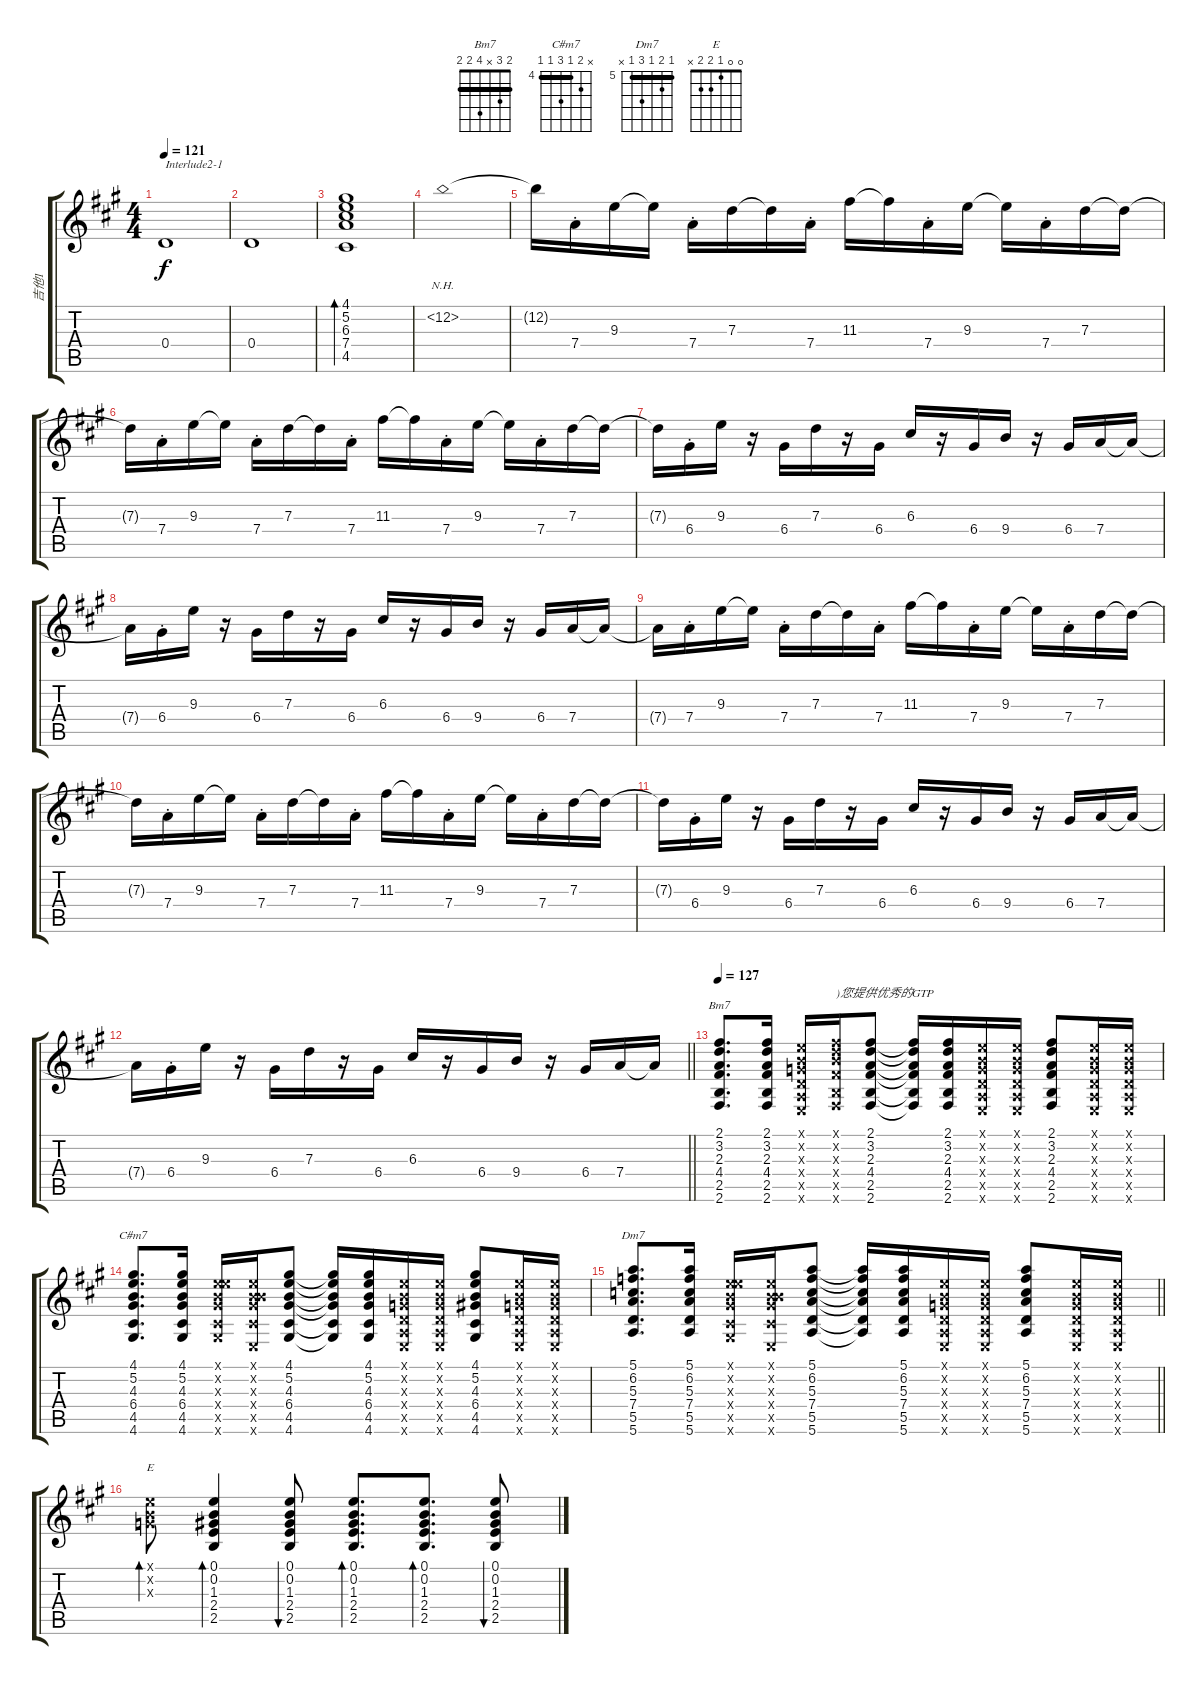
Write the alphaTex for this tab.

\track ("吉他1" "吉他1") {instrument acousticguitarsteel}
\staff {score tabs}
\tuning (E4 B3 G3 D3 A2 E2) {hide}
\chord ("Bm7" 2 3 x 4 2 2) {barre 2}
\chord ("C#m7" x 5 4 6 4 4) {firstfret 4 barre 4}
\chord ("Dm7" 5 6 5 7 5 x) {firstfret 5 barre 5}
\chord ("E" 0 0 1 2 2 x)
\ts (4 4)
\tempo 121
\clef g2
\ks a
0.4.1{txt "Interlude2-1" dy f volume 13} |
0.4.1 |
(4.1 5.2 6.3 7.4 4.5).1{bd 120} |
12.2{nh}.1 |
12.2{t}.16 7.4{st}.16 9.3.16 9.3{t}.16 7.4{st}.16 7.3.16 7.3{t}.16 7.4{st}.16 11.3.16 11.3{t}.16 7.4{st}.16 9.3.16 9.3{t}.16 7.4{st}.16 7.3.16 7.3{t}.16 |
7.3{t}.16 7.4{st}.16 9.3.16 9.3{t}.16 7.4{st}.16 7.3.16 7.3{t}.16 7.4{st}.16 11.3.16 11.3{t}.16 7.4{st}.16 9.3.16 9.3{t}.16 7.4{st}.16 7.3.16 7.3{t}.16 |
7.3{t}.16 6.4{st}.16 9.3.16 r.16 6.4.16 7.3.16 r.16 6.4.16 6.3.16 r.16 6.4.16 9.4.16 r.16 6.4.16 7.4.16 7.4{t}.16 |
7.4{t}.16 6.4{st}.16 9.3.16 r.16 6.4.16 7.3.16 r.16 6.4.16 6.3.16 r.16 6.4.16 9.4.16 r.16 6.4.16 7.4.16 7.4{t}.16 |
7.4{t}.16 7.4{st}.16 9.3.16 9.3{t}.16 7.4{st}.16 7.3.16 7.3{t}.16 7.4{st}.16 11.3.16 11.3{t}.16 7.4{st}.16 9.3.16 9.3{t}.16 7.4{st}.16 7.3.16 7.3{t}.16 |
7.3{t}.16 7.4{st}.16 9.3.16 9.3{t}.16 7.4{st}.16 7.3.16 7.3{t}.16 7.4{st}.16 11.3.16 11.3{t}.16 7.4{st}.16 9.3.16 9.3{t}.16 7.4{st}.16 7.3.16 7.3{t}.16 |
7.3{t}.16 6.4{st}.16 9.3.16 r.16 6.4.16 7.3.16 r.16 6.4.16 6.3.16 r.16 6.4.16 9.4.16 r.16 6.4.16 7.4.16 7.4{t}.16 |
\barLineRight lightlight
7.4{t}.16 6.4{st}.16 9.3.16 r.16 6.4.16 7.3.16 r.16 6.4.16 6.3.16 r.16 6.4.16 9.4.16 r.16 6.4.16 7.4.16 7.4{t}.16 |
\tempo 127
(2.1 3.2 2.3 4.4 2.5 2.6).8{d ch "Bm7" volume 14} (2.1 3.2 2.3 4.4 2.5 2.6).16 (0.1{x} 0.2{x} 0.3{x} 0.4{x} 0.5{x} 0.6{x}).16 (2.1{x} 3.2{x} 4.3{x} 4.4{x} 2.5{x} 2.6{x}).16{txt ")您提供优秀的GTP"} (2.1 3.2 2.3 4.4 2.5 2.6).8 (2.1{t} 3.2{t} 2.3{t} 4.4{t} 2.5{t} 2.6{t}).16 (2.1 3.2 2.3 4.4 2.5 2.6).16 (0.1{x} 0.2{x} 0.3{x} 0.4{x} 0.5{x} 0.6{x}).16 (0.1{x} 0.2{x} 0.3{x} 0.4{x} 0.5{x} 0.6{x}).16 (2.1 3.2 2.3 4.4 2.5 2.6).8 (0.1{x} 0.2{x} 0.3{x} 0.4{x} 0.5{x} 0.6{x}).16 (0.1{x} 0.2{x} 0.3{x} 0.4{x} 0.5{x} 0.6{x}).16 |
(4.1 5.2 4.3 6.4 4.5 4.6).8{d ch "C#m7"} (4.1 5.2 4.3 6.4 4.5 4.6).16 (0.1{x} 5.2{x} 4.3{x} 6.4{x} 4.5{x} 4.6{x}).16 (0.1{x} 0.2{x} 4.3{x} 6.4{x} 4.5{x} 0.6{x}).16 (4.1 5.2 4.3 6.4 4.5 4.6).8 (4.1{t} 5.2{t} 4.3{t} 6.4{t} 4.5{t} 4.6{t}).16 (4.1 5.2 4.3 6.4 4.5 4.6).16 (0.1{x} 0.2{x} 0.3{x} 0.4{x} 0.5{x} 0.6{x}).16 (0.1{x} 0.2{x} 0.3{x} 0.4{x} 0.5{x} 0.6{x}).16 (4.1 5.2 4.3 6.4 4.5 4.6).8 (0.1{x} 0.2{x} 0.3{x} 0.4{x} 0.5{x} 0.6{x}).16 (0.1{x} 0.2{x} 0.3{x} 0.4{x} 0.5{x} 0.6{x}).16 |
\barLineRight lightlight
(5.1 6.2 5.3 7.4 5.5 5.6).8{d ch "Dm7"} (5.1 6.2 5.3 7.4 5.5 5.6).16 (0.1{x} 5.2{x} 4.3{x} 6.4{x} 4.5{x} 4.6{x}).16 (0.1{x} 0.2{x} 4.3{x} 6.4{x} 4.5{x} 0.6{x}).16 (5.1 6.2 5.3 7.4 5.5 5.6).8 (5.1{t} 6.2{t} 5.3{t} 7.4{t} 5.5{t} 5.6{t}).16 (5.1 6.2 5.3 7.4 5.5 5.6).16 (0.1{x} 0.2{x} 0.3{x} 0.4{x} 0.5{x} 0.6{x}).16 (0.1{x} 0.2{x} 0.3{x} 0.4{x} 0.5{x} 0.6{x}).16 (5.1 6.2 5.3 7.4 5.5 5.6).8 (0.1{x} 0.2{x} 0.3{x} 0.4{x} 0.5{x} 0.6{x}).16 (0.1{x} 0.2{x} 0.3{x} 0.4{x} 0.5{x} 0.6{x}).16 |
(0.1{x} 0.2{x} 0.3{x}).8{bd 60 ch "E"} (0.1 0.2 1.3 2.4 2.5).4{bd 60} (0.1 0.2 1.3 2.4 2.5).8{bu 60} (0.1 0.2 1.3 2.4 2.5).8{d bd 60} (0.1 0.2 1.3 2.4 2.5).8{d bd 60} (0.1 0.2 1.3 2.4 2.5).8{bu 60}
